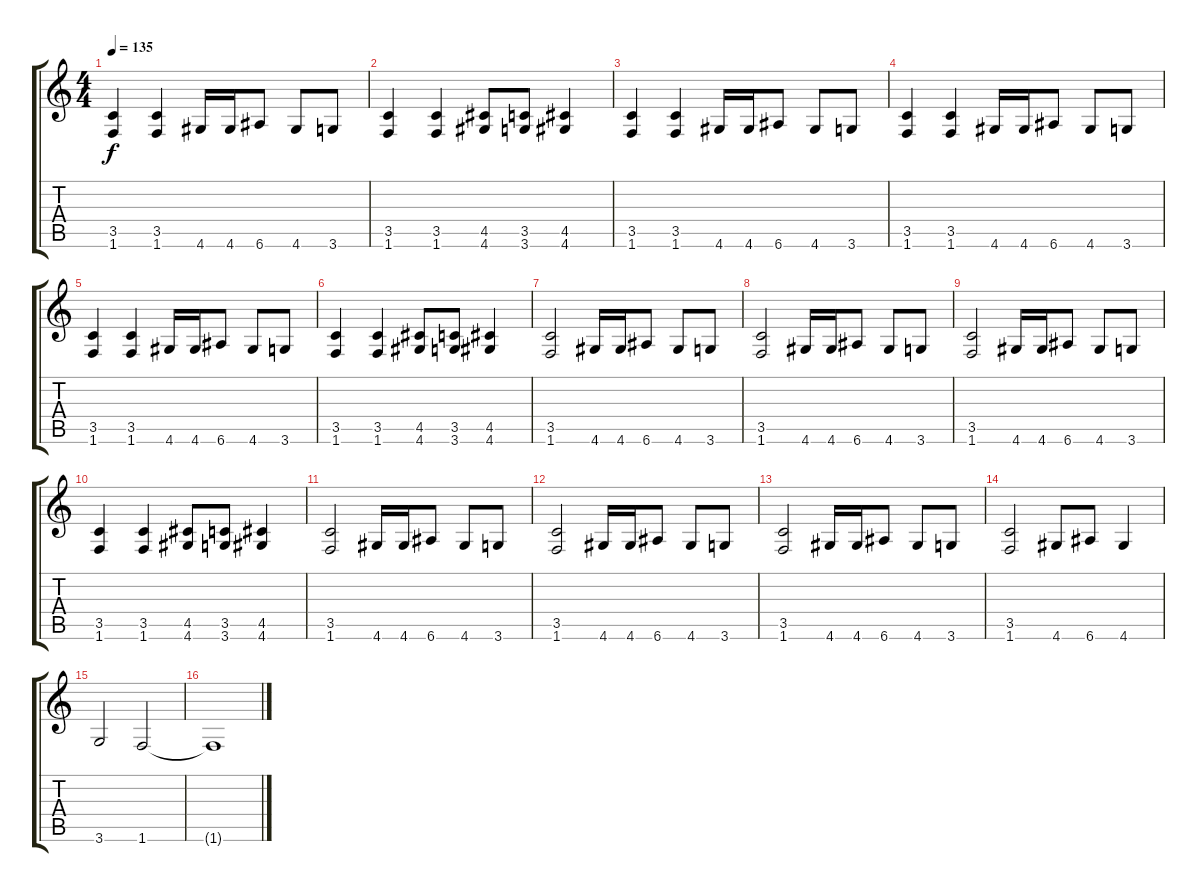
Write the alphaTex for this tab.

\track "" {instrument distortionguitar}
\staff {score tabs}
\tuning (E4 B3 G3 D3 A2 E2) {hide}
\ts (4 4)
\tempo 135
\clef g2
\ks c
(3.5 1.6).4{dy f} (3.5 1.6).4 4.6.16 4.6.16 6.6.8 4.6.8 3.6.8 |
(3.5 1.6).4 (3.5 1.6).4 (4.5 4.6).8 (3.5 3.6).8 (4.5 4.6).4 |
(3.5 1.6).4 (3.5 1.6).4 4.6.16 4.6.16 6.6.8 4.6.8 3.6.8 |
(3.5 1.6).4 (3.5 1.6).4 4.6.16 4.6.16 6.6.8 4.6.8 3.6.8 |
(3.5 1.6).4 (3.5 1.6).4 4.6.16 4.6.16 6.6.8 4.6.8 3.6.8 |
(3.5 1.6).4 (3.5 1.6).4 (4.5 4.6).8 (3.5 3.6).8 (4.5 4.6).4 |
(3.5 1.6).2 4.6.16 4.6.16 6.6.8 4.6.8 3.6.8 |
(3.5 1.6).2 4.6.16 4.6.16 6.6.8 4.6.8 3.6.8 |
(3.5 1.6).2 4.6.16 4.6.16 6.6.8 4.6.8 3.6.8 |
(3.5 1.6).4 (3.5 1.6).4 (4.5 4.6).8 (3.5 3.6).8 (4.5 4.6).4 |
(3.5 1.6).2 4.6.16 4.6.16 6.6.8 4.6.8 3.6.8 |
(3.5 1.6).2 4.6.16 4.6.16 6.6.8 4.6.8 3.6.8 |
(3.5 1.6).2 4.6.16 4.6.16 6.6.8 4.6.8 3.6.8 |
(3.5 1.6).2 4.6.8 6.6.8 4.6.4 |
3.6.2 1.6.2 |
1.6{t}.1
